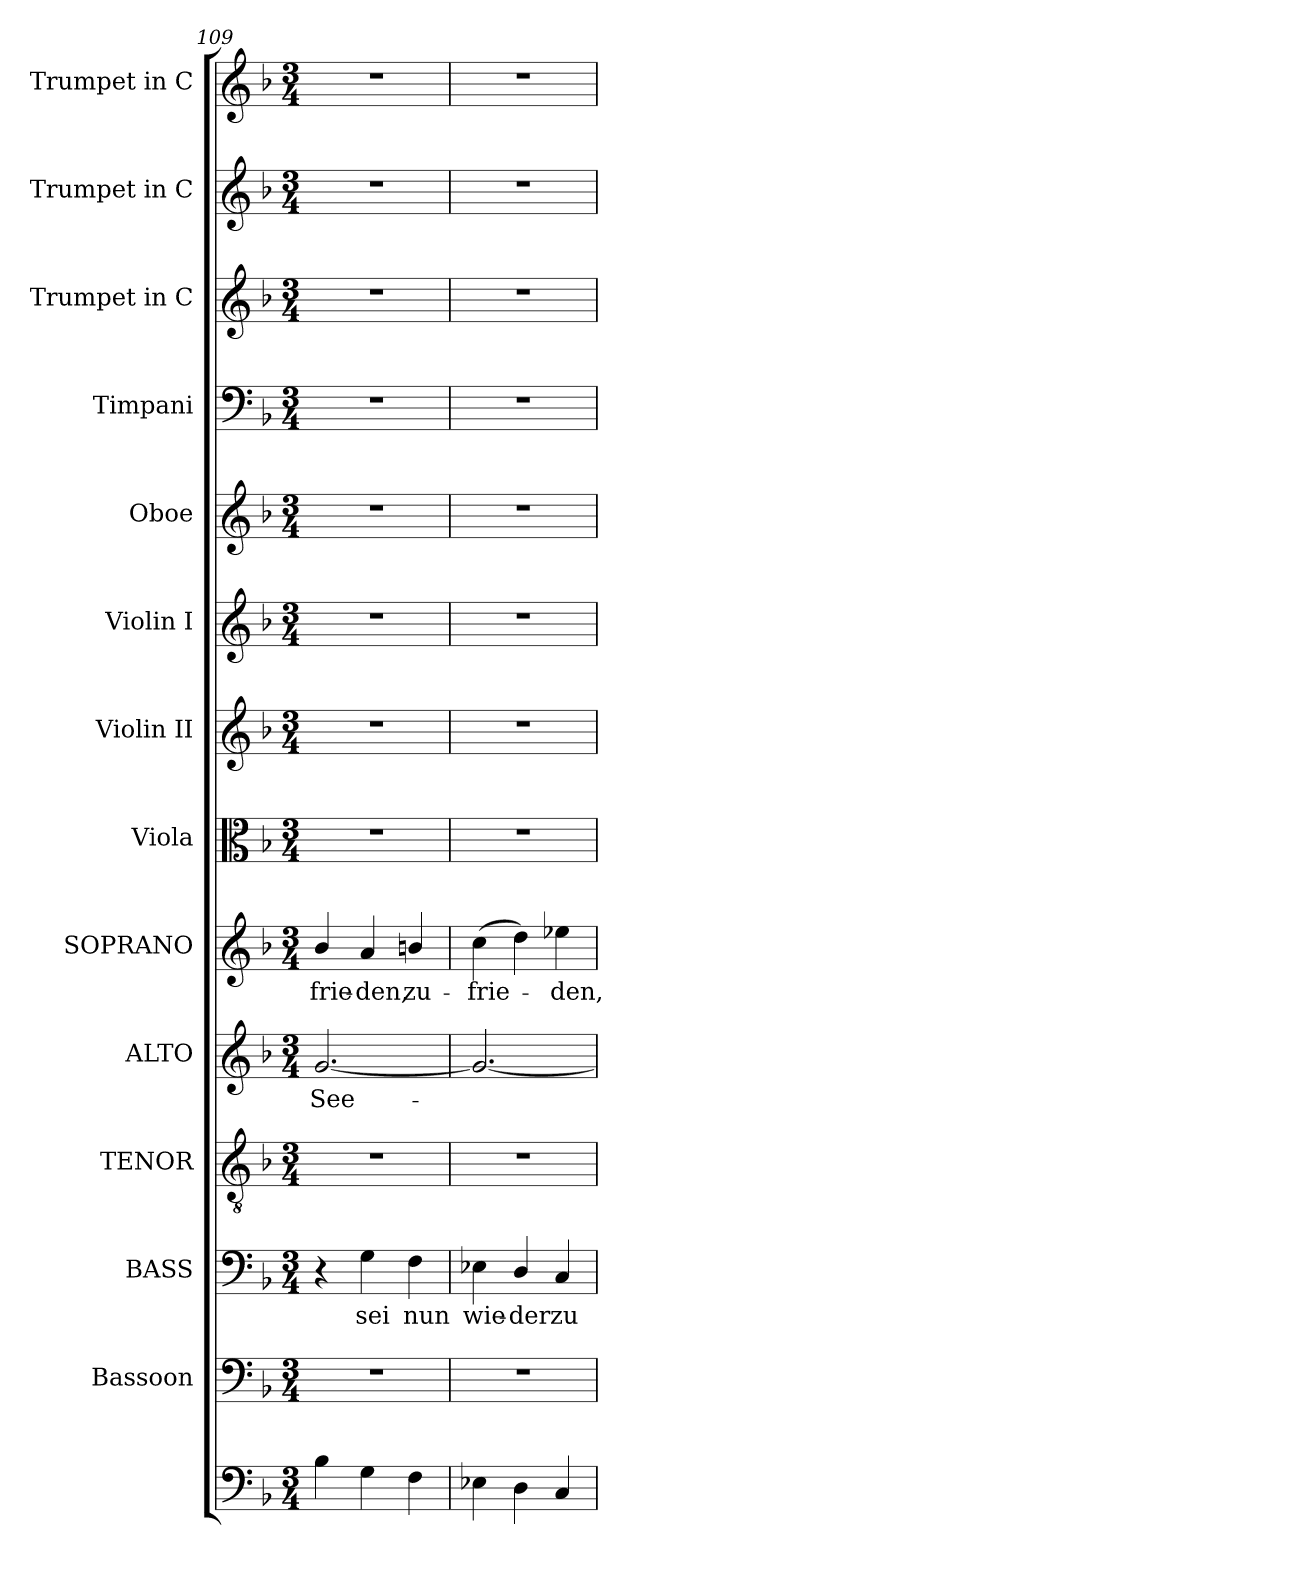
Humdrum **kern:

**kern	**kern	**kern	**text	**kern	**kern	**text	**kern	**text	**kern	**kern	**kern	**kern	**kern	**kern	**kern	**kern
*part14	*part13	*part12	*part12	*part11	*part10	*part10	*part9	*part9	*part8	*part7	*part6	*part5	*part4	*part3	*part2	*part1
*staff14	*staff13	*staff12	*staff12	*staff11	*staff10	*staff10	*staff9	*staff9	*staff8	*staff7	*staff6	*staff5	*staff4	*staff3	*staff2	*staff1
*	*I"Bassoon	*I"BASS	*	*I"TENOR	*I"ALTO	*	*I"SOPRANO	*	*I"Viola	*I"Violin II	*I"Violin I	*I"Oboe	*I"Timpani	*I"Trumpet in C	*I"Trumpet in C	*I"Trumpet in C
*	*	*	*	*	*I'Alto	*	*I'Soprano	*	*I'Viola	*I'Violin II	*I'Violin I	*I'Oboe	*I'Timp.	*	*	*
*clefF4	*clefF4	*clefF4	*	*clefGv2	*clefG2	*	*clefG2	*	*clefC3	*clefG2	*clefG2	*clefG2	*clefF4	*clefG2	*clefG2	*clefG2
*	*	*	*	*ITrd7c12	*	*	*	*	*	*	*	*	*	*	*	*
*k[b-]	*k[b-]	*k[b-]	*	*k[b-]	*k[b-]	*	*k[b-]	*	*k[b-]	*k[b-]	*k[b-]	*k[b-]	*k[b-]	*k[b-]	*k[b-]	*k[b-]
*F:	*F:	*F:	*	*F:	*F:	*	*F:	*	*F:	*F:	*F:	*F:	*F:	*F:	*F:	*F:
*M3/4	*M3/4	*M3/4	*	*M3/4	*M3/4	*	*M3/4	*	*M3/4	*M3/4	*M3/4	*M3/4	*M3/4	*M3/4	*M3/4	*M3/4
=109	=109	=109	=109	=109	=109	=109	=109	=109	=109	=109	=109	=109	=109	=109	=109	=109
!	!LO:N:vis=1	!	!	!LO:N:vis=1	!	!	!	!	!	!	!	!	!	!	!	!
!	!	!	!	!	!	!LO:LY:b:color=#000000	!	!	!	!	!	!	!	!	!	!
!	!	!	!	!	!	!	!	!LO:LY:b:color=#000000	!LO:N:vis=1	!LO:N:vis=1	!LO:N:vis=1	!LO:N:vis=1	!LO:N:vis=1	!LO:N:vis=1	!LO:N:vis=1	!LO:N:vis=1
4B-i\	2.r	4r	.	2.r	[2.gi/	See-	4b-i/	-frie-	2.r	2.r	2.r	2.r	2.r	2.r	2.r	2.r
!	!	!	!LO:LY:b:color=#000000	!	!	!	!	!	!	!	!	!	!	!	!	!
!	!	!	!	!	!	!	!	!LO:LY:b:color=#000000	!	!	!	!	!	!	!	!
4Gi\	.	4Gi\	sei	.	.	.	4ai/	-den,	.	.	.	.	.	.	.	.
!	!	!	!LO:LY:b:color=#000000	!	!	!	!	!	!	!	!	!	!	!	!	!
!	!	!	!	!	!	!	!	!LO:LY:b:color=#000000	!	!	!	!	!	!	!	!
4Fi\	.	4Fi\	nun	.	.	.	4bni/	zu-	.	.	.	.	.	.	.	.
=110	=110	=110	=110	=110	=110	=110	=110	=110	=110	=110	=110	=110	=110	=110	=110	=110
!	!LO:N:vis=1	!	!	!	!	!	!	!	!	!	!	!	!	!	!	!
!	!	!	!LO:LY:b:color=#000000	!LO:N:vis=1	!	!	!	!	!	!	!	!	!	!	!	!
!	!	!	!	!	!	!	!	!LO:LY:b:color=#000000	!LO:N:vis=1	!LO:N:vis=1	!LO:N:vis=1	!LO:N:vis=1	!LO:N:vis=1	!LO:N:vis=1	!LO:N:vis=1	!LO:N:vis=1
4E-Xi\	2.r	4E-Xi\	wie-	2.r	2.gi/_	.	(4cci\	-frie-	2.r	2.r	2.r	2.r	2.r	2.r	2.r	2.r
!	!	!	!LO:LY:b:color=#000000	!	!	!	!	!	!	!	!	!	!	!	!	!
4Di\	.	4Di/	-der	.	.	.	4ddi\)	.	.	.	.	.	.	.	.	.
!	!	!	!LO:LY:b:color=#000000	!	!	!	!	!	!	!	!	!	!	!	!	!
!	!	!	!	!	!	!	!	!LO:LY:b:color=#000000	!	!	!	!	!	!	!	!
4Ci/	.	4Ci/	zu-	.	.	.	4ee-Xi\	-den,	.	.	.	.	.	.	.	.
=	=	=	=	=	=	=	=	=	=	=	=	=	=	=	=	=
*-	*-	*-	*-	*-	*-	*-	*-	*-	*-	*-	*-	*-	*-	*-	*-	*-
